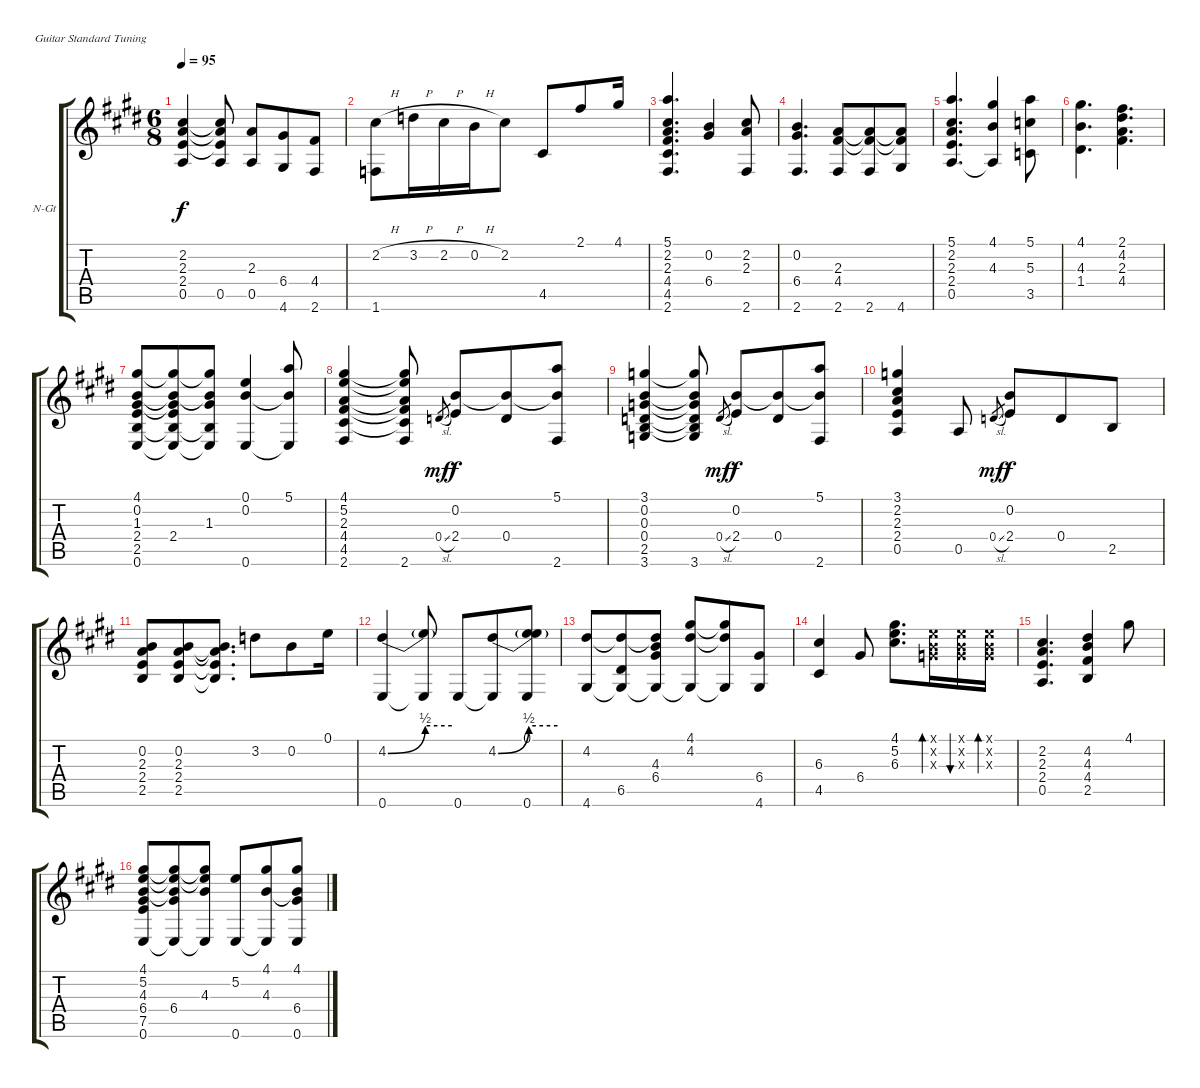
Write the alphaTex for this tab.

\bracketExtendMode groupsimilarinstruments
\firstSystemTrackNameOrientation horizontal
\otherSystemsTrackNameOrientation horizontal
\track ("Pista 1" "N-Gt") {instrument acousticguitarnylon}
\staff {score tabs}
\tuning (E4 B3 G3 D3 A2 E2)
\ts (6 8)
\tempo 95
\clef g2
\ks e
(2.2 2.3 2.4 0.5).4{dy f} (2.2{t} 2.3{t} 2.4{t} 0.5).8 (2.3 0.5).8 (6.4 4.6).8 (4.4 2.6).8 |
(2.2{h} 1.6).8{beam invert} 3.2{h}.16{beam invert} 2.2{h}.16{beam invert} 0.2{h}.16{beam invert} 2.2.8{beam invert} 4.5.8 2.1.8 4.1.16 |
(5.1 2.2 2.3 4.4 4.5 2.6).4{d} (0.2 6.4).4 (2.2 2.3 2.6).8 |
(0.2 6.4 2.6).4{d} (2.3 4.4 2.6).8 (2.6 2.3{t} 4.4{t}).8 (2.3{t} 4.4{t} 4.6).8 |
(5.1 2.2 2.3 2.4 0.5).4{d} (4.1 4.3 0.5{t}).4 (5.1 5.3 3.5).8 |
(4.1 4.3 1.4).4{d} (2.1 4.2 2.3 4.4).4{d} |
(4.1 0.2 1.3 2.4 2.5 0.6).8 (1.3{t} 2.4 4.1{t} 0.2{t} 2.5{t} 0.6{t}).8 (4.1{t} 0.2{t} 1.3 2.5{t} 0.6{t}).8 (0.1 0.2 0.6).4 (5.1 0.2{t} 0.6{t}).8 |
(4.1 5.2 2.3 4.4 4.5 2.6).4 (4.1{t} 5.2{t} 2.3{t} 4.4{t} 4.5{t} 2.6).8 0.4{sl}.8{gr dy mf} (0.2 2.4).8{dy f} (0.4 0.2{t}).8 (5.1 0.2{t} 2.6).8 |
(3.1 0.2 0.3 0.4 2.5 3.6).4 (3.1{t} 0.2{t} 0.3{t} 0.4{t} 2.5{t} 3.6).8 0.4{sl}.8{gr dy mf} (0.2 2.4).8{dy f} (0.4 0.2{t}).8 (5.1 0.2{t} 2.6).8 |
(3.1 2.2 2.3 2.4 0.5).4 0.5.8 0.4{sl}.8{gr dy mf} (0.2 2.4).8{dy f} 0.4.8 2.5.8 |
(0.2 2.3 2.4 2.5).8 (0.2 2.3 2.4 2.5).8 (0.2{t} 2.3{t} 2.4{t} 2.5{t}).8{d} 3.2.8 0.2.8 0.1.16 |
(4.2{be (bend 0 0 60 2)} 0.6).4 (4.2{be (hold 0 2 60 2) t} 0.6{t}).8 0.6.8 (4.2{be (bend 0 0 60 2)} 0.6{t}).8 (0.1 4.2{be (hold 0 2 60 2) t} 0.6).8 |
(4.2 4.6).8 (6.5 4.2{t} 4.6{t}).8 (4.2{t} 4.3 6.4 4.6{t}).8 (4.1 4.2 4.6{t}).8 (4.1{t} 4.2{t} 4.6{t}).8 (6.4 4.6).8 |
(6.3 4.5).4 6.4.8 (4.1 5.2 6.3).8{d} (0.1{x} 0.2{x} 0.3{x}).16{bd 60} (0.1{x} 0.2{x} 0.3{x}).16{bu 60} (0.1{x} 0.2{x} 0.3{x}).16{bd 60} |
(2.2 2.3 2.4 0.5).4{d} (4.2 4.3 4.4 2.5).4 4.1.8 |
(4.1 5.2 4.3 6.4 7.5 0.6).8 (4.3{t} 6.4 4.1{t} 5.2{t} 0.6{t}).8 (4.1{t} 5.2{t} 4.3 0.6{t}).8 (5.2 0.6).8 (4.1 4.3 0.6{t}).8 (4.1 4.3{t} 6.4 0.6).8
